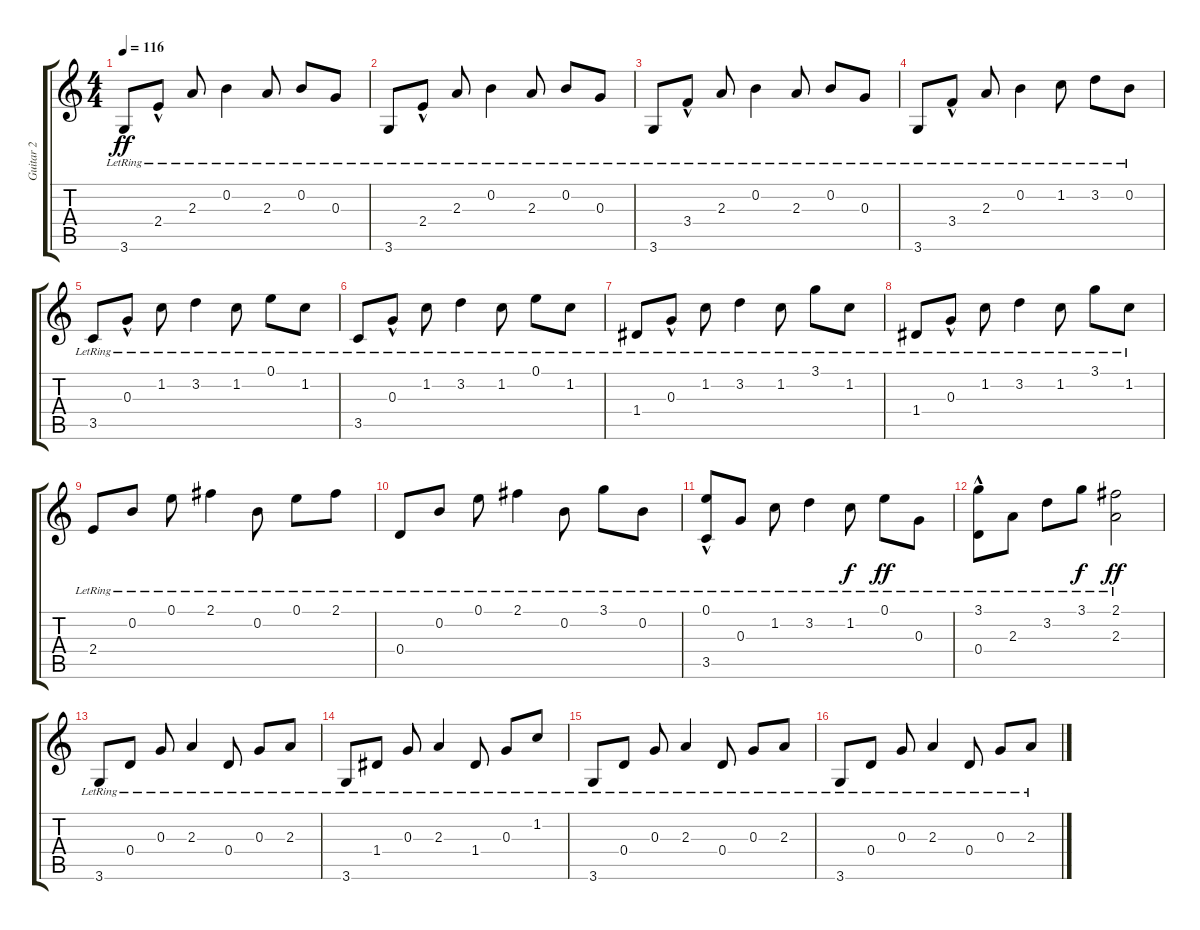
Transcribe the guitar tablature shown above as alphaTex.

\track ("Guitar 2" "Guitar 2") {instrument acousticguitarnylon}
\staff {score tabs}
\tuning (E4 B3 G3 D3 A2 E2) {hide}
\ts (4 4)
\tempo 116
\clef g2
\ks c
3.6{lr}.8{dy ff} 2.4{hac lr}.8 2.3{lr}.8 0.2{lr}.4 2.3{lr}.8 0.2{lr}.8 0.3{lr}.8 |
3.6{lr}.8 2.4{hac lr}.8 2.3{lr}.8 0.2{lr}.4 2.3{lr}.8 0.2{lr}.8 0.3{lr}.8 |
3.6{lr}.8 3.4{hac lr}.8 2.3{lr}.8 0.2{lr}.4 2.3{lr}.8 0.2{lr}.8 0.3{lr}.8 |
3.6{lr}.8 3.4{hac lr}.8 2.3{lr}.8 0.2{lr}.4 1.2{lr}.8 3.2{lr}.8 0.2{lr}.8 |
3.5{lr}.8 0.3{hac lr}.8 1.2{lr}.8 3.2{lr}.4 1.2{lr}.8 0.1{lr}.8 1.2{lr}.8 |
3.5{lr}.8 0.3{hac lr}.8 1.2{lr}.8 3.2{lr}.4 1.2{lr}.8 0.1{lr}.8 1.2{lr}.8 |
1.4{lr}.8 0.3{hac lr}.8 1.2{lr}.8 3.2{lr}.4 1.2{lr}.8 3.1{lr}.8 1.2{lr}.8 |
1.4{lr}.8 0.3{hac lr}.8 1.2{lr}.8 3.2{lr}.4 1.2{lr}.8 3.1{lr}.8 1.2{lr}.8 |
2.4{lr}.8 0.2{lr}.8 0.1{lr}.8 2.1{lr}.4 0.2{lr}.8 0.1{lr}.8 2.1{lr}.8 |
0.4{lr}.8 0.2{lr}.8 0.1{lr}.8 2.1{lr}.4 0.2{lr}.8 3.1{lr}.8 0.2{lr}.8 |
(0.1{hac lr} 3.5{lr}).8 0.3{lr}.8 1.2{lr}.8 3.2{lr}.4 1.2{lr}.8{dy f} 0.1{lr}.8{dy ff} 0.3{lr}.8 |
(3.1{hac lr} 0.4{lr}).8 2.3{lr}.8 3.2{lr}.8 3.1{lr}.8{dy f} (2.1{lr} 2.3{lr}).2{dy ff} |
3.6{lr}.8 0.4{lr}.8 0.3{lr}.8 2.3{lr}.4 0.4{lr}.8 0.3{lr}.8 2.3{lr}.8 |
3.6{lr}.8 1.4{lr}.8 0.3{lr}.8 2.3{lr}.4 1.4{lr}.8 0.3{lr}.8 1.2{lr}.8 |
3.6{lr}.8 0.4{lr}.8 0.3{lr}.8 2.3{lr}.4 0.4{lr}.8 0.3{lr}.8 2.3{lr}.8 |
3.6{lr}.8 0.4{lr}.8 0.3{lr}.8 2.3{lr}.4 0.4{lr}.8 0.3{lr}.8 2.3{lr}.8
